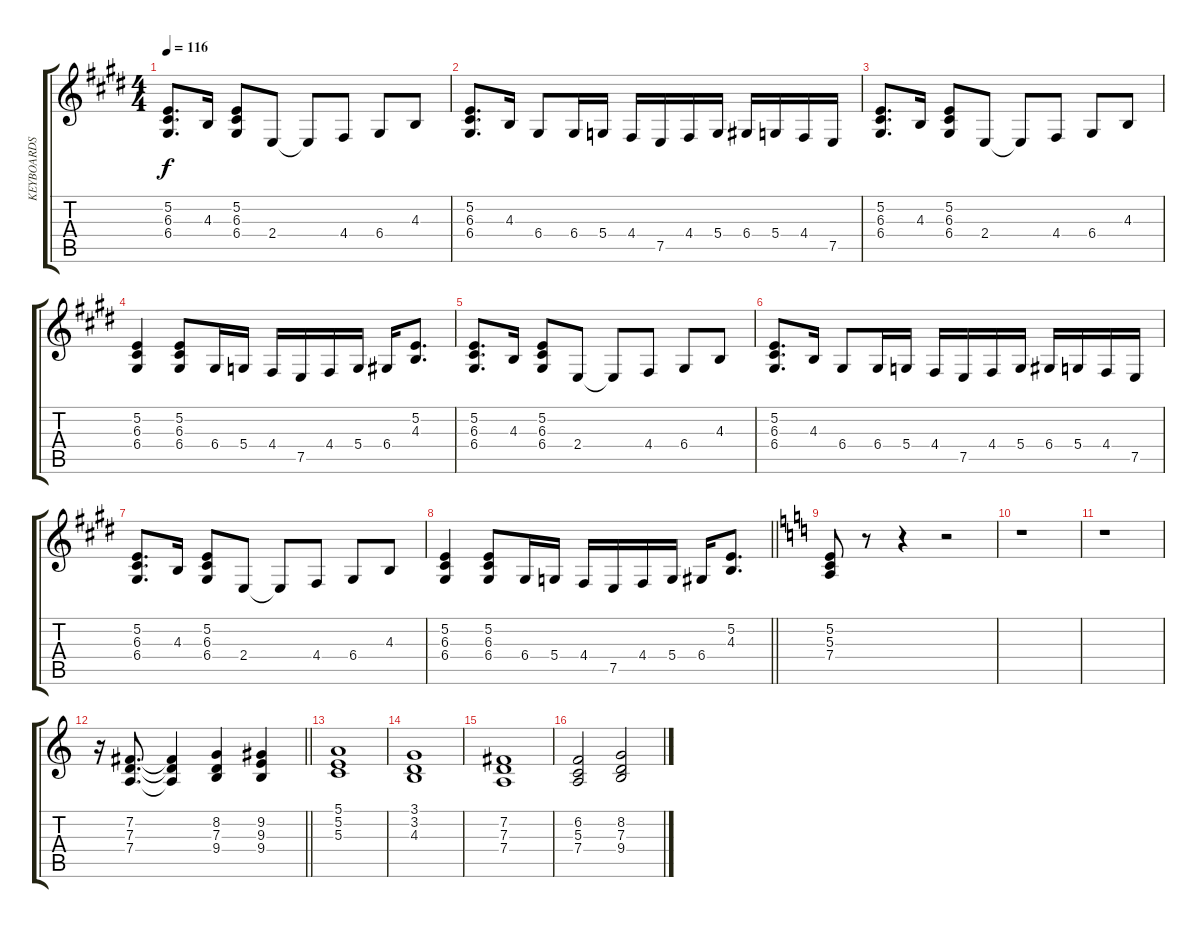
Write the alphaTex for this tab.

\track ("KEYBOARDS" "KEYBOARDS") {instrument reedorgan}
\staff {score tabs}
\tuning (E4 B3 G3 D3 A2 E2) {hide}
\ts (4 4)
\tempo 116
\clef g2
\ks c#minor
(5.2 6.3 6.4).8{d dy f} 4.3.16 (5.2 6.3 6.4).8 2.4.8 2.4{t}.8 4.4.8 6.4.8 4.3.8 |
(5.2 6.3 6.4).8{d} 4.3.16 6.4.8 6.4.16 5.4.16 4.4.16 7.5.16 4.4.16 5.4.16 6.4.16 5.4.16 4.4.16 7.5.16 |
(5.2 6.3 6.4).8{d} 4.3.16 (5.2 6.3 6.4).8 2.4.8 2.4{t}.8 4.4.8 6.4.8 4.3.8 |
(5.2 6.3 6.4).4 (5.2 6.3 6.4).8 6.4.16 5.4.16 4.4.16 7.5.16 4.4.16 5.4.16 6.4.16 (5.2 4.3).8{d} |
(5.2 6.3 6.4).8{d} 4.3.16 (5.2 6.3 6.4).8 2.4.8 2.4{t}.8 4.4.8 6.4.8 4.3.8 |
(5.2 6.3 6.4).8{d} 4.3.16 6.4.8 6.4.16 5.4.16 4.4.16 7.5.16 4.4.16 5.4.16 6.4.16 5.4.16 4.4.16 7.5.16 |
(5.2 6.3 6.4).8{d} 4.3.16 (5.2 6.3 6.4).8 2.4.8 2.4{t}.8 4.4.8 6.4.8 4.3.8 |
\barLineRight lightlight
(5.2 6.3 6.4).4 (5.2 6.3 6.4).8 6.4.16 5.4.16 4.4.16 7.5.16 4.4.16 5.4.16 6.4.16 (5.2 4.3).8{d} |
\ks c
(5.2 5.3 7.4).8 r.8 r.4 r.2 |
r.1 |
r.1 |
\barLineRight lightlight
r.16 (7.2 7.3 7.4).8{d} (7.2{t} 7.3{t} 7.4{t}).4 (8.2 7.3 9.4).4 (9.2 9.3 9.4).4 |
(5.1 5.2 5.3).1 |
(3.1 3.2 4.3).1 |
(7.2 7.3 7.4).1 |
(6.2 5.3 7.4).2 (8.2 7.3 9.4).2
